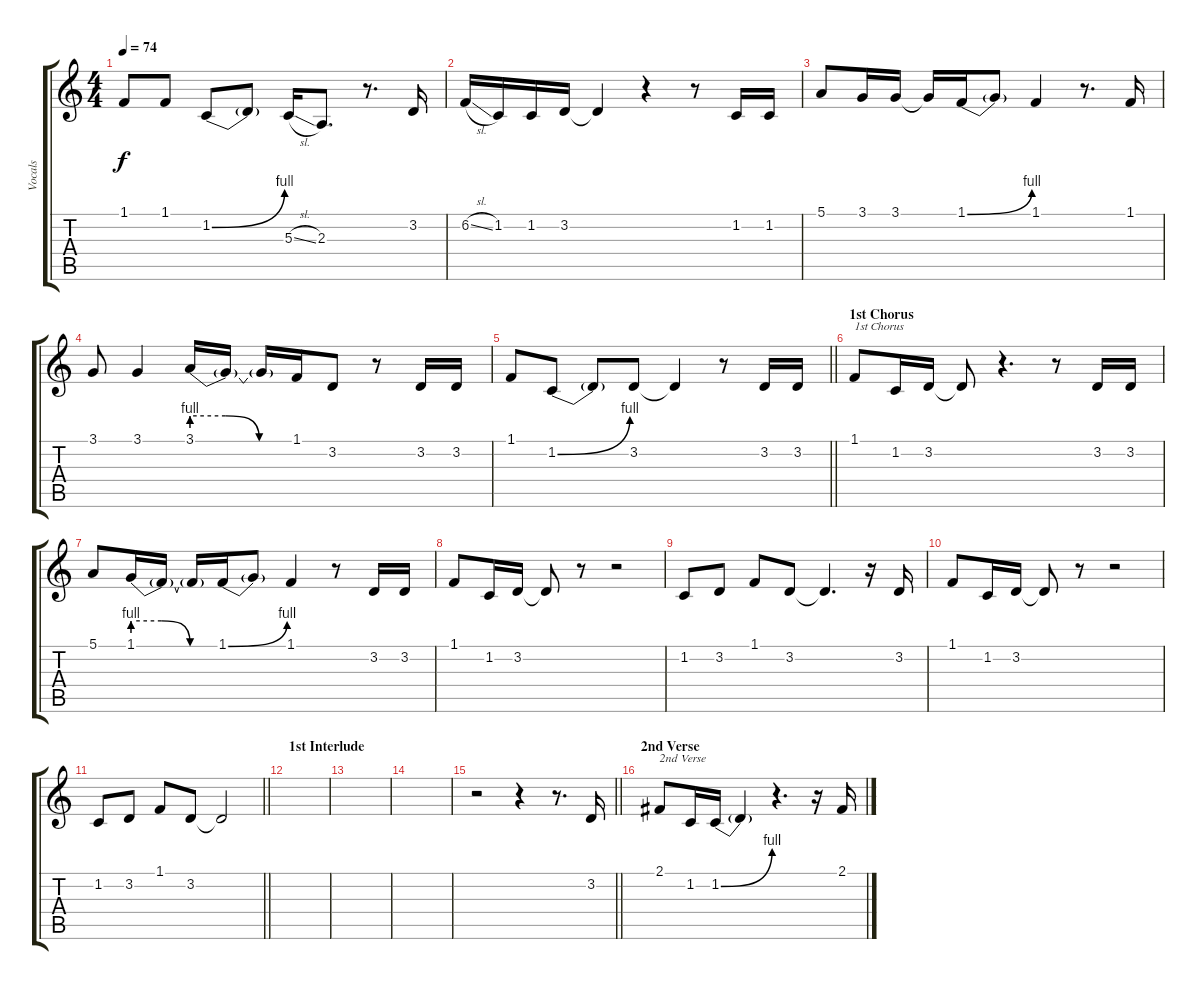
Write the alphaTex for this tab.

\track ("Vocals" "Vocals") {instrument tenorsax}
\staff {score tabs}
\tuning (E4 B3 G3 D3 A2 E2) {hide}
\ts (4 4)
\tempo 74
\clef g2
\ks c
1.1.8{dy f} 1.1.8 1.2{be (bend 0 0 60 4)}.8 1.2{t}.8 5.3{sl}.16 2.3.8{d} r.8{d} 3.2.16 |
6.2{sl}.16 1.2.16 1.2.16 3.2.16 3.2{t}.4 r.4 r.8 1.2.16 1.2.16 |
5.1.8 3.1.16 3.1.16 3.1{t}.16 1.1{be (bend 0 0 60 4)}.16 1.1{t}.8 1.1.4 r.8{d} 1.1.16 |
3.1.8 3.1.4 3.1{be (custom 0 4 20 4 40 0 60 0)}.16 3.1{t}.16 3.1{t}.16 1.1.16 3.2.8 r.8 3.2.16 3.2.16 |
\barLineRight lightlight
1.1.8 1.2{be (bend 0 0 60 4)}.8 1.2{t}.8 3.2.8 3.2{t}.4 r.8 3.2.16 3.2.16 |
\section ("" "1st Chorus")
1.1.8{txt "1st Chorus"} 1.2.16 3.2.16 3.2{t}.8 r.4{d} r.8 3.2.16 3.2.16 |
5.1.8 1.1{be (custom 0 4 20 4 40 0 60 0)}.16 1.1{t}.16 1.1{t}.16 1.1{be (bend 0 0 60 4)}.16 1.1{t}.8 1.1.4 r.8 3.2.16 3.2.16 |
1.1.8 1.2.16 3.2.16 3.2{t}.8 r.8 r.2 |
1.2.8 3.2.8 1.1.8 3.2.8 3.2{t}.4{d} r.16 3.2.16 |
1.1.8 1.2.16 3.2.16 3.2{t}.8 r.8 r.2 |
\barLineRight lightlight
1.2.8 3.2.8 1.1.8 3.2.8 3.2{t}.2 |
\section ("" "1st Interlude")
|
|
|
\barLineRight lightlight
r.2 r.4 r.8{d} 3.2.16 |
\section ("" "2nd Verse")
2.1.8{txt "2nd Verse"} 1.2.16 1.2{be (bend 0 0 60 4)}.16 1.2{t}.4 r.4{d} r.16 2.1.16
